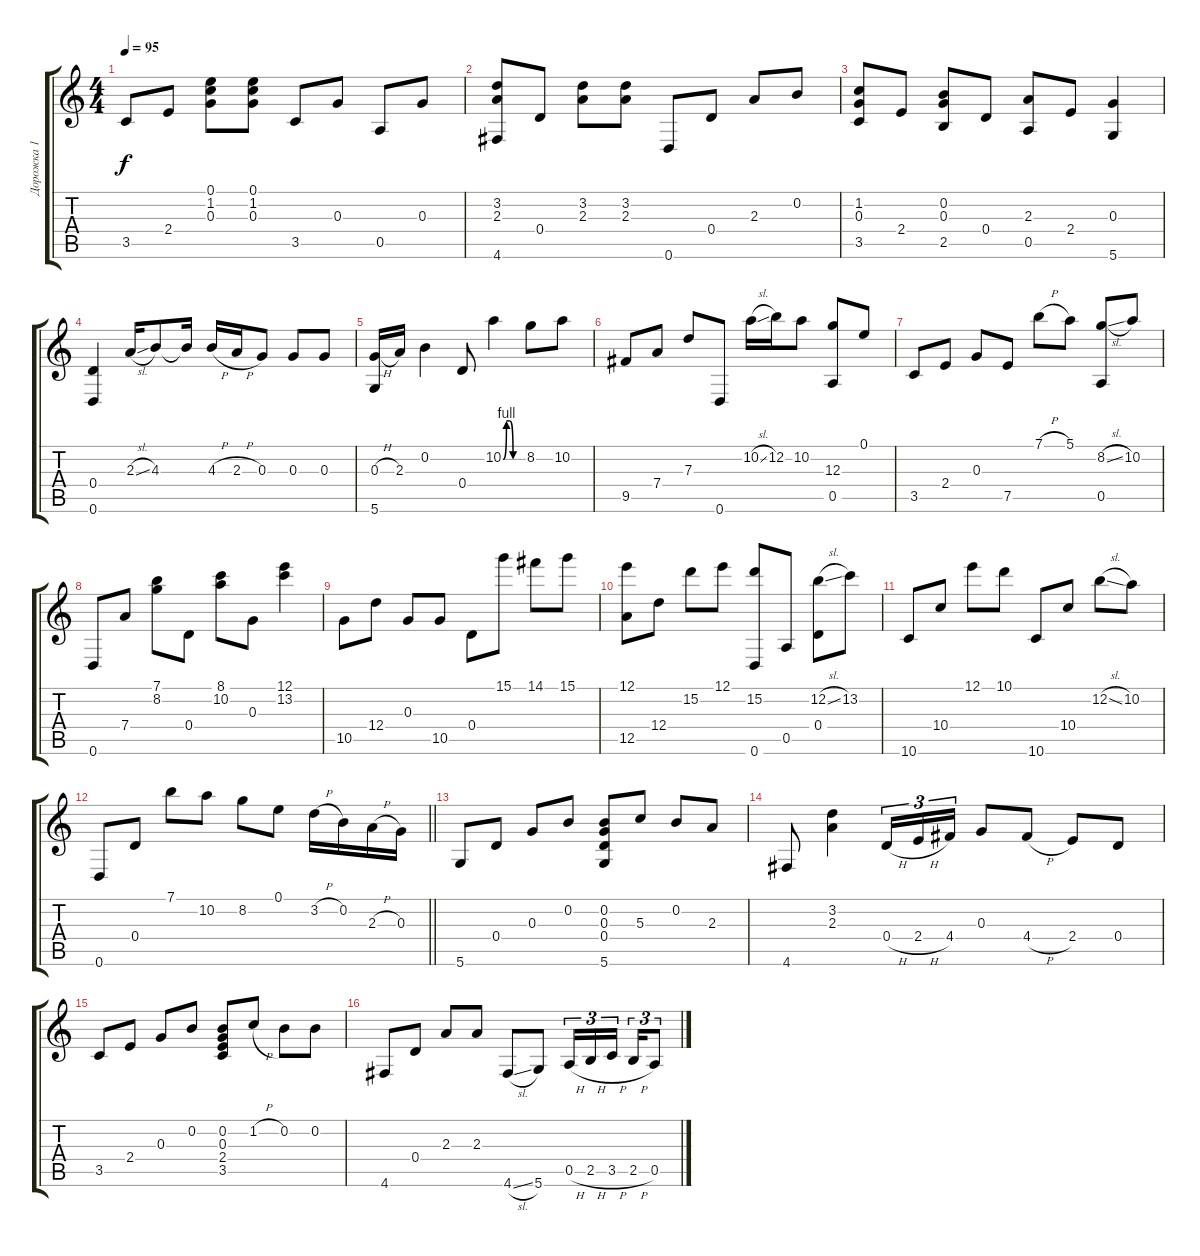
\track ("Дорожка 1" "Дорожка 1") {instrument acousticguitarsteel}
\staff {score tabs}
\tuning (E4 B3 G3 D3 A2 D2) {hide}
\ts (4 4)
\tempo 95
\clef g2
\ks c
3.5.8{dy f} 2.4.8 (0.1 1.2 0.3).8 (0.1 1.2 0.3).8 3.5.8 0.3.8 0.5.8 0.3.8 |
(3.2 2.3 4.6).8 0.4.8 (3.2 2.3).8 (3.2 2.3).8 0.6.8 0.4.8 2.3.8 0.2.8 |
(1.2 0.3 3.5).8 2.4.8 (0.2 0.3 2.5).8 0.4.8 (2.3 0.5).8 2.4.8 (0.3 5.6).4 |
(0.4 0.6).4 2.3{sl}.16 4.3.8 4.3{t}.16 4.3{h}.16 2.3{h}.16 0.3.8 0.3.8 0.3.8 |
(0.3{h} 5.6).16 2.3.16 0.2.4 0.4.8 10.2{be (custom 0 0 10 4 20 4 30 0 60 0)}.4 8.2.8 10.2.8 |
9.5.8 7.4.8 7.3.8 0.6.8 10.2{sl}.16 12.2.16 10.2.8 (12.3 0.5).8 0.1.8 |
3.5.8 2.4.8 0.3.8 7.5.8 7.1{h}.8 5.1.8 (8.2{sl} 0.5).8 10.2.8 |
0.6.8 7.4.8 (7.1 8.2).8 0.4.8 (8.1 10.2).8 0.3.8 (12.1 13.2).4 |
10.5.8 12.4.8 0.3.8 10.5.8 0.4.8 15.1.8 14.1.8 15.1.8 |
(12.1 12.5).8 12.4.8 15.2.8 12.1.8 (15.2 0.6).8 0.5.8 (12.2{sl} 0.4).8 13.2.8 |
10.6.8 10.4.8 12.1.8 10.1.8 10.6.8 10.4.8 12.2{sl}.8 10.2.8 |
\barLineRight lightlight
0.6.8 0.4.8 7.1.8 10.2.8 8.2.8 0.1.8 3.2{h}.16 0.2.16 2.3{h}.16 0.3.16 |
\section ("" "")
5.6.8 0.4.8 0.3.8 0.2.8 (0.2 0.3 0.4 5.6).8 5.3.8 0.2.8 2.3.8 |
4.6.8 (3.2 2.3).4 0.4{h}.16{tu (3 2)} 2.4{h}.16{tu (3 2)} 4.4.16{tu (3 2)} 0.3.8 4.4{h}.8 2.4.8 0.4.8 |
3.5.8 2.4.8 0.3.8 0.2.8 (0.2 0.3 2.4 3.5).8 1.2{h}.8 0.2.8 0.2.8 |
4.6.8 0.4.8 2.3.8 2.3.8 4.6{sl}.8 5.6.8 0.5{h}.16{tu (3 2)} 2.5{h}.16{tu (3 2)} 3.5{h}.16{tu (3 2) beam splitsecondary} 2.5{h}.16{tu (3 2)} 0.5.8{tu (3 2)}
